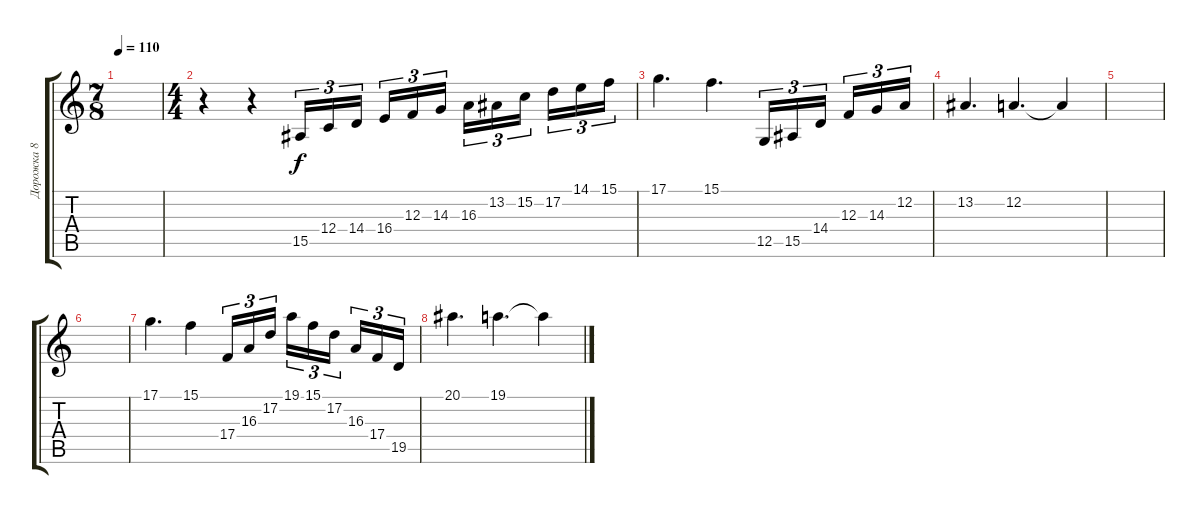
\track ("Дорожка 8" "Дорожка 8") {instrument stringensemble1}
\staff {score tabs}
\tuning (D4 A3 F3 C3 G2 D2) {hide}
\ts (7 8)
\tempo 110
\clef g2
\ks c
|
\ts (4 4)
r.4 r.4 15.5.16{tu (3 2)} 12.4.16{tu (3 2)} 14.4.16{tu (3 2) beam splitsecondary} 16.4.16{tu (3 2)} 12.3.16{tu (3 2)} 14.3.16{tu (3 2)} 16.3.16{tu (3 2)} 13.2.16{tu (3 2)} 15.2.16{tu (3 2) beam splitsecondary} 17.2.16{tu (3 2)} 14.1.16{tu (3 2)} 15.1.16{tu (3 2)} |
17.1.4{d} 15.1.4{d} 12.5.16{tu (3 2)} 15.5.16{tu (3 2)} 14.4.16{tu (3 2) beam splitsecondary} 12.3.16{tu (3 2)} 14.3.16{tu (3 2)} 12.2.16{tu (3 2)} |
13.2.4{d} 12.2.4{d} 12.2{t}.4 |
|
|
17.1.4{d} 15.1.4 17.4.16{tu (3 2)} 16.3.16{tu (3 2)} 17.2.16{tu (3 2)} 19.1.16{tu (3 2)} 15.1.16{tu (3 2)} 17.2.16{tu (3 2) beam splitsecondary} 16.3.16{tu (3 2)} 17.4.16{tu (3 2)} 19.5.16{tu (3 2)} |
20.1.4{d} 19.1.4{d} 19.1{t}.4
